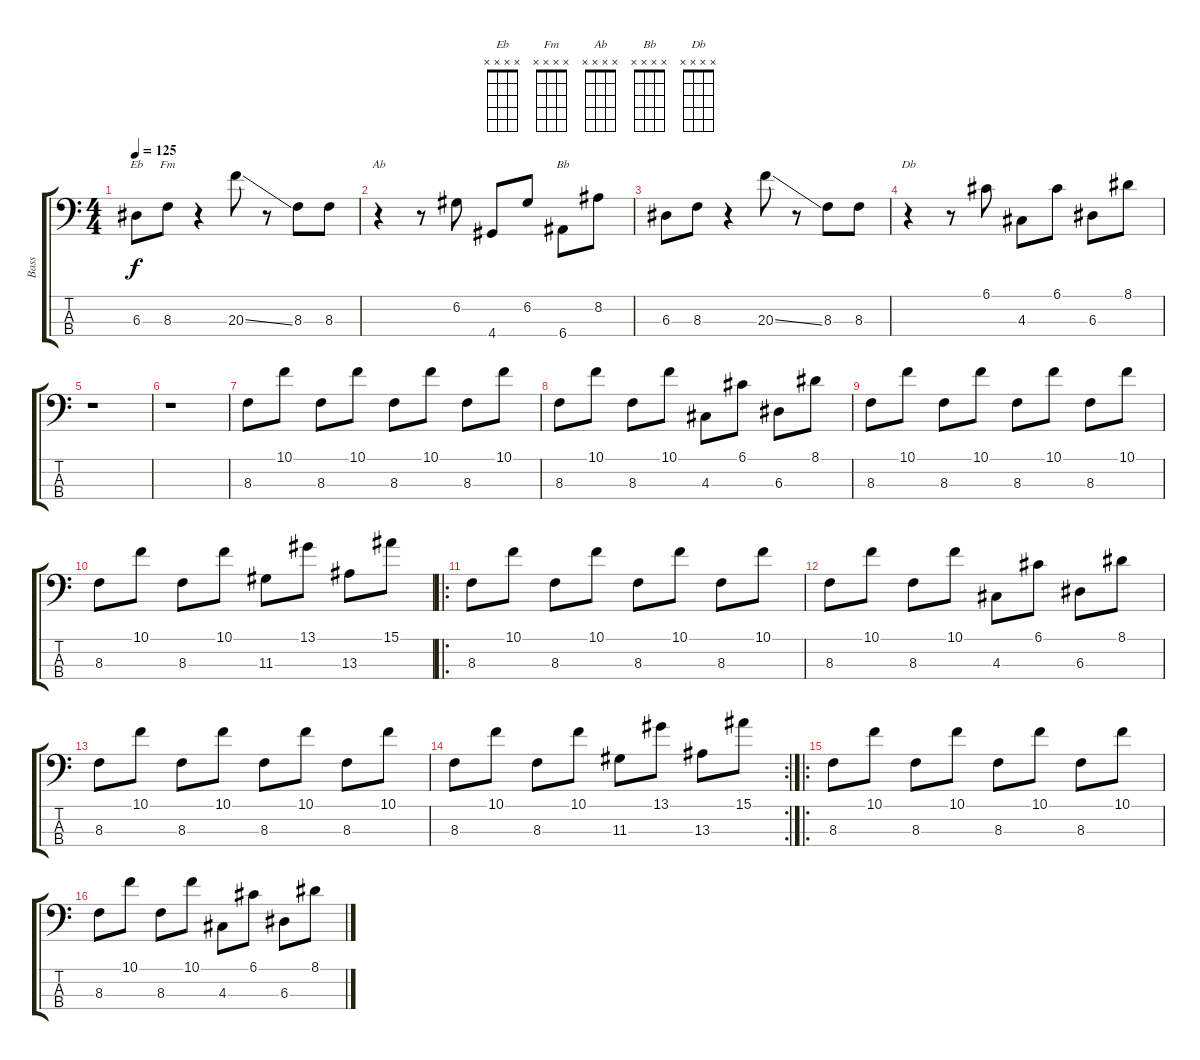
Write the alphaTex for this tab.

\track ("Bass" "Bass") {instrument electricbassfinger}
\staff {score tabs}
\tuning (G2 D2 A1 E1) {hide}
\chord ("Eb" x x x x)
\chord ("Fm" x x x x)
\chord ("Ab" x x x x)
\chord ("Bb" x x x x)
\chord ("Db" x x x x)
\ts (4 4)
\tempo 125
\clef f4
\ks c
6.3.8{ch "Eb" dy f} 8.3.8{ch "Fm"} r.4 20.3{ss}.8 r.8 8.3.8 8.3.8 |
r.4{ch "Ab"} r.8 6.2.8 4.4.8 6.2.8 6.4.8{ch "Bb"} 8.2.8 |
6.3.8 8.3.8 r.4 20.3{ss}.8 r.8 8.3.8 8.3.8 |
r.4{ch "Db"} r.8 6.1.8 4.3.8 6.1.8 6.3.8 8.1.8 |
r.1 |
r.1 |
8.3.8 10.1.8 8.3.8 10.1.8 8.3.8 10.1.8 8.3.8 10.1.8 |
8.3.8 10.1.8 8.3.8 10.1.8 4.3.8 6.1.8 6.3.8 8.1.8 |
8.3.8 10.1.8 8.3.8 10.1.8 8.3.8 10.1.8 8.3.8 10.1.8 |
8.3.8 10.1.8 8.3.8 10.1.8 11.3.8 13.1.8 13.3.8 15.1.8 |
\ro
8.3.8 10.1.8 8.3.8 10.1.8 8.3.8 10.1.8 8.3.8 10.1.8 |
8.3.8 10.1.8 8.3.8 10.1.8 4.3.8 6.1.8 6.3.8 8.1.8 |
8.3.8 10.1.8 8.3.8 10.1.8 8.3.8 10.1.8 8.3.8 10.1.8 |
\rc 2
8.3.8 10.1.8 8.3.8 10.1.8 11.3.8 13.1.8 13.3.8 15.1.8 |
\ro
8.3.8 10.1.8 8.3.8 10.1.8 8.3.8 10.1.8 8.3.8 10.1.8 |
8.3.8 10.1.8 8.3.8 10.1.8 4.3.8 6.1.8 6.3.8 8.1.8
